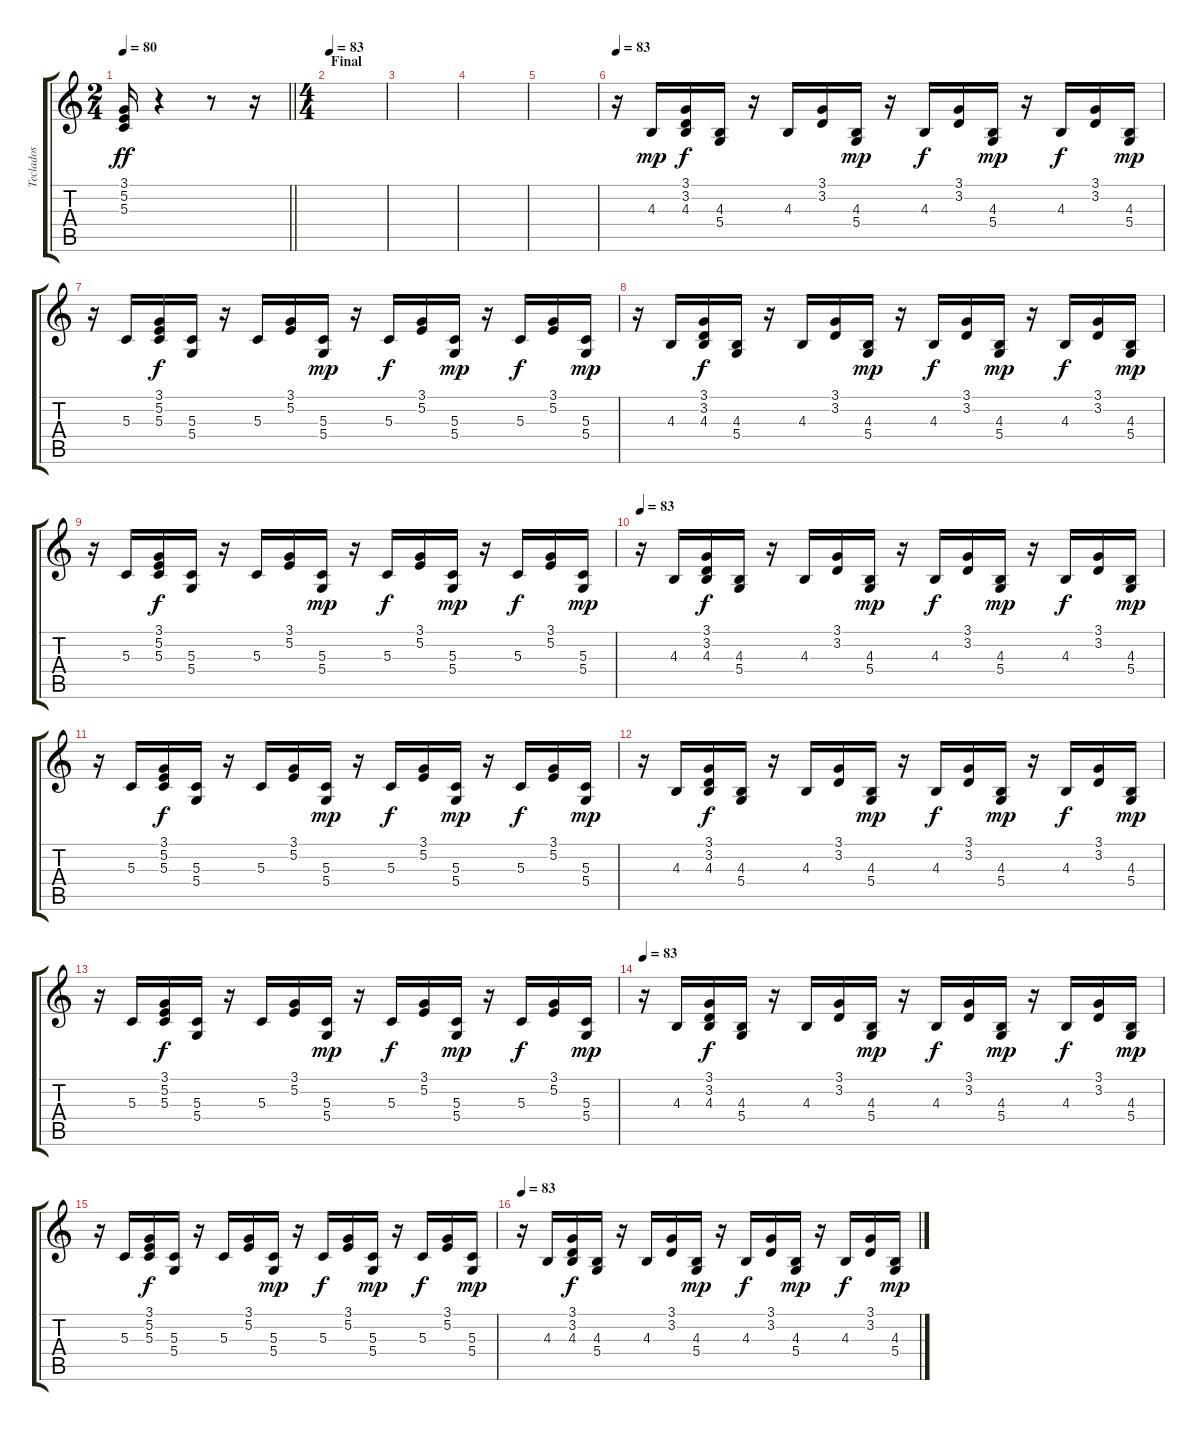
\track ("Teclados" "Teclados") {instrument drawbarorgan}
\staff {score tabs}
\tuning (E4 B3 G3 D3 A2 E2) {hide}
\ts (2 4)
\tempo 80
\clef g2
\barLineRight lightlight
\ks c
(3.1 5.2 5.3).16{dy ff} r.4 r.8 r.16 |
\ts (4 4)
\section ("" "Final")
\tempo 83
|
|
|
|
\tempo 83
r.16 4.3.16{dy mp} (3.1 3.2 4.3).16{dy f} (4.3 5.4).16 r.16 4.3.16 (3.1 3.2).16 (4.3 5.4).16{dy mp} r.16 4.3.16{dy f} (3.1 3.2).16 (4.3 5.4).16{dy mp} r.16 4.3.16{dy f} (3.1 3.2).16 (4.3 5.4).16{dy mp} |
r.16 5.3.16 (3.1 5.2 5.3).16{dy f} (5.3 5.4).16 r.16 5.3.16 (3.1 5.2).16 (5.3 5.4).16{dy mp} r.16 5.3.16{dy f} (3.1 5.2).16 (5.3 5.4).16{dy mp} r.16 5.3.16{dy f} (3.1 5.2).16 (5.3 5.4).16{dy mp} |
r.16 4.3.16 (3.1 3.2 4.3).16{dy f} (4.3 5.4).16 r.16 4.3.16 (3.1 3.2).16 (4.3 5.4).16{dy mp} r.16 4.3.16{dy f} (3.1 3.2).16 (4.3 5.4).16{dy mp} r.16 4.3.16{dy f} (3.1 3.2).16 (4.3 5.4).16{dy mp} |
r.16 5.3.16 (3.1 5.2 5.3).16{dy f} (5.3 5.4).16 r.16 5.3.16 (3.1 5.2).16 (5.3 5.4).16{dy mp} r.16 5.3.16{dy f} (3.1 5.2).16 (5.3 5.4).16{dy mp} r.16 5.3.16{dy f} (3.1 5.2).16 (5.3 5.4).16{dy mp} |
\tempo 83
r.16 4.3.16 (3.1 3.2 4.3).16{dy f} (4.3 5.4).16 r.16 4.3.16 (3.1 3.2).16 (4.3 5.4).16{dy mp} r.16 4.3.16{dy f} (3.1 3.2).16 (4.3 5.4).16{dy mp} r.16 4.3.16{dy f} (3.1 3.2).16 (4.3 5.4).16{dy mp} |
r.16 5.3.16 (3.1 5.2 5.3).16{dy f} (5.3 5.4).16 r.16 5.3.16 (3.1 5.2).16 (5.3 5.4).16{dy mp} r.16 5.3.16{dy f} (3.1 5.2).16 (5.3 5.4).16{dy mp} r.16 5.3.16{dy f} (3.1 5.2).16 (5.3 5.4).16{dy mp} |
r.16 4.3.16 (3.1 3.2 4.3).16{dy f} (4.3 5.4).16 r.16 4.3.16 (3.1 3.2).16 (4.3 5.4).16{dy mp} r.16 4.3.16{dy f} (3.1 3.2).16 (4.3 5.4).16{dy mp} r.16 4.3.16{dy f} (3.1 3.2).16 (4.3 5.4).16{dy mp} |
r.16 5.3.16 (3.1 5.2 5.3).16{dy f} (5.3 5.4).16 r.16 5.3.16 (3.1 5.2).16 (5.3 5.4).16{dy mp} r.16 5.3.16{dy f} (3.1 5.2).16 (5.3 5.4).16{dy mp} r.16 5.3.16{dy f} (3.1 5.2).16 (5.3 5.4).16{dy mp} |
\tempo 83
r.16 4.3.16 (3.1 3.2 4.3).16{dy f} (4.3 5.4).16 r.16 4.3.16 (3.1 3.2).16 (4.3 5.4).16{dy mp} r.16 4.3.16{dy f} (3.1 3.2).16 (4.3 5.4).16{dy mp} r.16 4.3.16{dy f} (3.1 3.2).16 (4.3 5.4).16{dy mp} |
r.16 5.3.16 (3.1 5.2 5.3).16{dy f} (5.3 5.4).16 r.16 5.3.16 (3.1 5.2).16 (5.3 5.4).16{dy mp} r.16 5.3.16{dy f} (3.1 5.2).16 (5.3 5.4).16{dy mp} r.16 5.3.16{dy f} (3.1 5.2).16 (5.3 5.4).16{dy mp} |
\tempo 83
r.16 4.3.16 (3.1 3.2 4.3).16{dy f} (4.3 5.4).16 r.16 4.3.16 (3.1 3.2).16 (4.3 5.4).16{dy mp} r.16 4.3.16{dy f} (3.1 3.2).16 (4.3 5.4).16{dy mp} r.16 4.3.16{dy f} (3.1 3.2).16 (4.3 5.4).16{dy mp}
